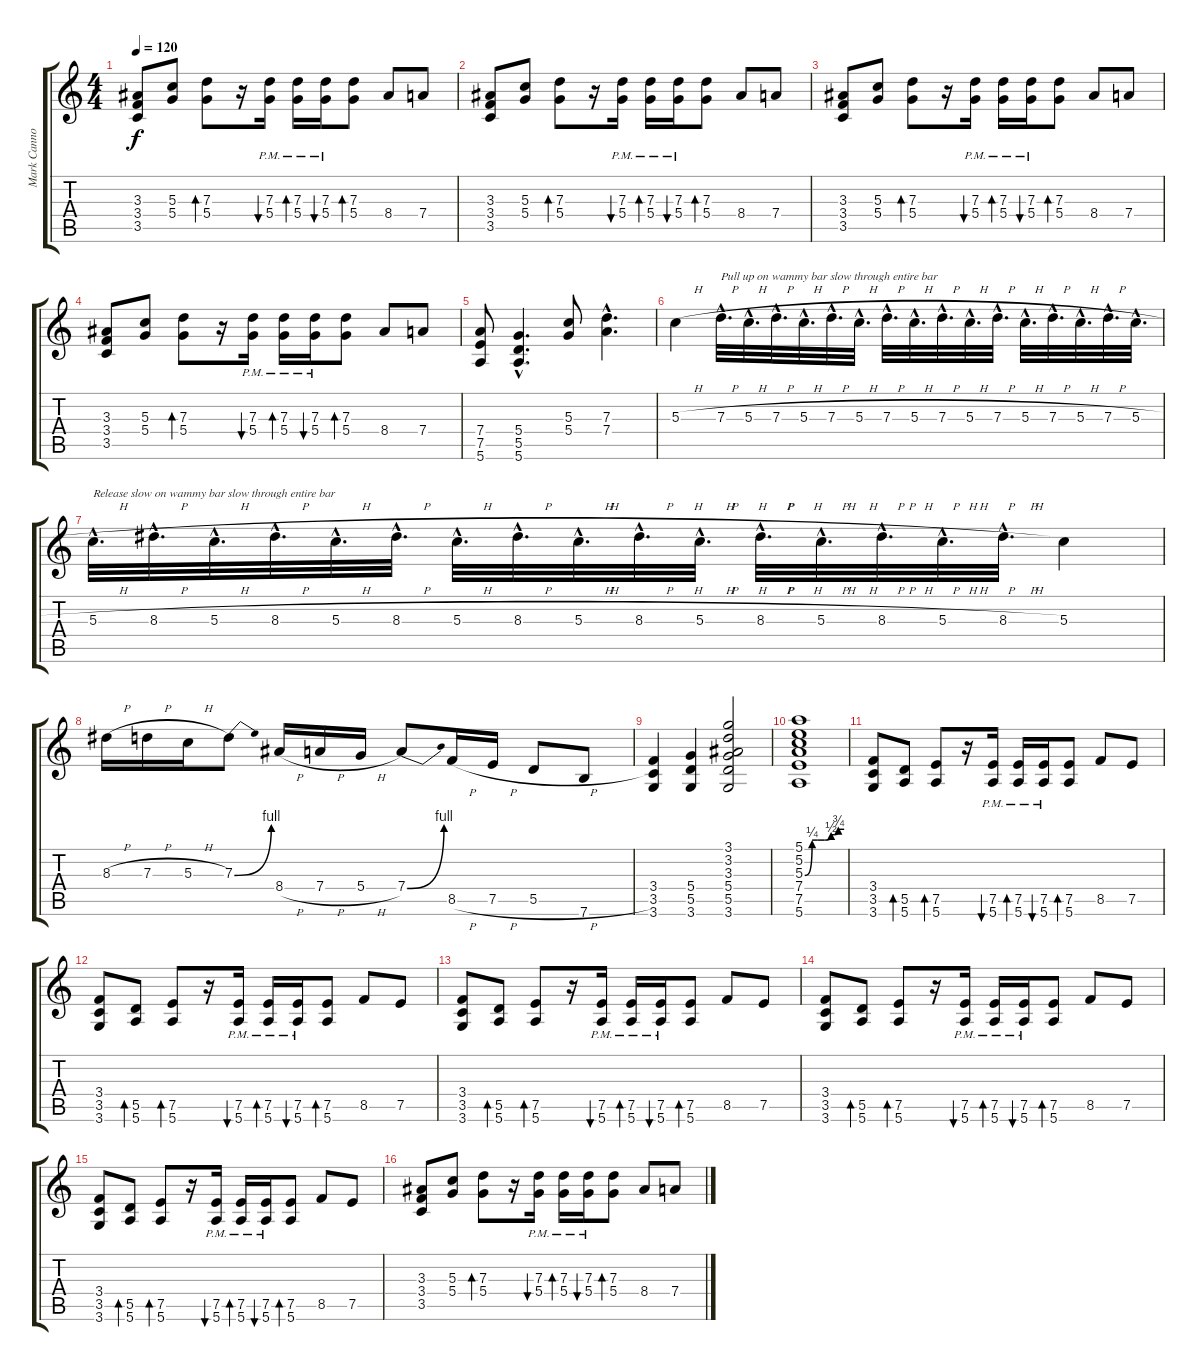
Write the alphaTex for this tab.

\track ("Mark Cannon" "Mark Canno") {instrument overdrivenguitar}
\staff {score tabs}
\tuning (E4 B3 G3 D3 A2 E2) {hide}
\ts (4 4)
\tempo 120
\clef g2
\ks c
(3.3 3.4 3.5).8{dy f} (5.3 5.4).8 (7.3 5.4).8{bd 120} r.16 (7.3 5.4{pm}).16{bu 120} (7.3{pm} 5.4).16{bd 120} (7.3{pm} 5.4).16{bu 120} (7.3 5.4).8{bd 120} 8.4.8 7.4.8 |
(3.3 3.4 3.5).8 (5.3 5.4).8 (7.3 5.4).8{bd 120} r.16 (7.3 5.4{pm}).16{bu 120} (7.3{pm} 5.4).16{bd 120} (7.3{pm} 5.4).16{bu 120} (7.3 5.4).8{bd 120} 8.4.8 7.4.8 |
(3.3 3.4 3.5).8 (5.3 5.4).8 (7.3 5.4).8{bd 120} r.16 (7.3 5.4{pm}).16{bu 120} (7.3{pm} 5.4).16{bd 120} (7.3{pm} 5.4).16{bu 120} (7.3 5.4).8{bd 120} 8.4.8 7.4.8 |
(3.3 3.4 3.5).8 (5.3 5.4).8 (7.3 5.4).8{bd 120} r.16 (7.3 5.4{pm}).16{bu 120} (7.3{pm} 5.4).16{bd 120} (7.3{pm} 5.4).16{bu 120} (7.3 5.4).8{bd 120} 8.4.8 7.4.8 |
(7.4 7.5 5.6).8 (5.4{hac} 5.5{hac} 5.6{hac}).4{d} (5.3 5.4).8 (7.3{hac} 7.4{hac}).4{d} |
5.3{h}.4 7.3{h hac}.32{d txt "Pull up on wammy bar slow through entire bar"} 5.3{h hac}.32{d} 7.3{h hac}.32{d} 5.3{h hac}.32{d} 7.3{h hac}.32{d} 5.3{h hac}.32{d} 7.3{h hac}.32{d} 5.3{h hac}.32{d} 7.3{h hac}.32{d} 5.3{h hac}.32{d} 7.3{h hac}.32{d} 5.3{h hac}.32{d} 7.3{h hac}.32{d} 5.3{h hac}.32{d} 7.3{h hac}.32{d} 5.3{h hac}.32{d} |
5.3{h hac}.32{d txt "Release slow on wammy bar slow through entire bar"} 8.3{h hac}.32{d} 5.3{h hac}.32{d} 8.3{h hac}.32{d} 5.3{h hac}.32{d} 8.3{h hac}.32{d} 5.3{h hac}.32{d} 8.3{h hac}.32{d} 5.3{h hac}.32{d} 8.3{h hac}.32{d} 5.3{h hac}.32{d} 8.3{h hac}.32{d} 5.3{h hac}.32{d} 8.3{h hac}.32{d} 5.3{h hac}.32{d} 8.3{h hac}.32{d} 5.3.4 |
8.3{h}.16 7.3{h}.16 5.3{h}.16 7.3{be (bend 0 0 60 4)}.8 8.4{h}.16 7.4{h}.16 5.4{h}.16 7.4{be (bend 0 0 60 4)}.8 8.5{h}.16 7.5{h}.16 5.5{h}.8 7.6.8 |
(3.4 3.5 3.6).4 (5.4 5.5 3.6).4 (3.1 3.2 3.3 5.4 5.5 3.6).2 |
(5.1 5.2 5.3{be (custom 0 0 11 1 19 1 30 1 40 2 45 2 51 3 60 3)} 7.4 7.5 5.6).1 |
(3.4 3.5 3.6).8 (5.5 5.6).8{bd 240} (7.5 5.6).8{bd 120} r.16 (7.5 5.6{pm}).16{bu 120} (7.5 5.6{pm}).16{bd 120} (7.5 5.6{pm}).16{bu 120} (7.5 5.6).8{bd 120} 8.5.8 7.5.8 |
(3.4 3.5 3.6).8 (5.5 5.6).8{bd 240} (7.5 5.6).8{bd 120} r.16 (7.5 5.6{pm}).16{bu 120} (7.5 5.6{pm}).16{bd 120} (7.5 5.6{pm}).16{bu 120} (7.5 5.6).8{bd 120} 8.5.8 7.5.8 |
(3.4 3.5 3.6).8 (5.5 5.6).8{bd 240} (7.5 5.6).8{bd 120} r.16 (7.5 5.6{pm}).16{bu 120} (7.5 5.6{pm}).16{bd 120} (7.5 5.6{pm}).16{bu 120} (7.5 5.6).8{bd 120} 8.5.8 7.5.8 |
(3.4 3.5 3.6).8 (5.5 5.6).8{bd 240} (7.5 5.6).8{bd 120} r.16 (7.5 5.6{pm}).16{bu 120} (7.5 5.6{pm}).16{bd 120} (7.5 5.6{pm}).16{bu 120} (7.5 5.6).8{bd 120} 8.5.8 7.5.8 |
(3.4 3.5 3.6).8 (5.5 5.6).8{bd 240} (7.5 5.6).8{bd 120} r.16 (7.5 5.6{pm}).16{bu 120} (7.5 5.6{pm}).16{bd 120} (7.5 5.6{pm}).16{bu 120} (7.5 5.6).8{bd 120} 8.5.8 7.5.8 |
(3.3 3.4 3.5).8 (5.3 5.4).8 (7.3 5.4).8{bd 120} r.16 (7.3 5.4{pm}).16{bu 120} (7.3{pm} 5.4).16{bd 120} (7.3{pm} 5.4).16{bu 120} (7.3 5.4).8{bd 120} 8.4.8 7.4.8
